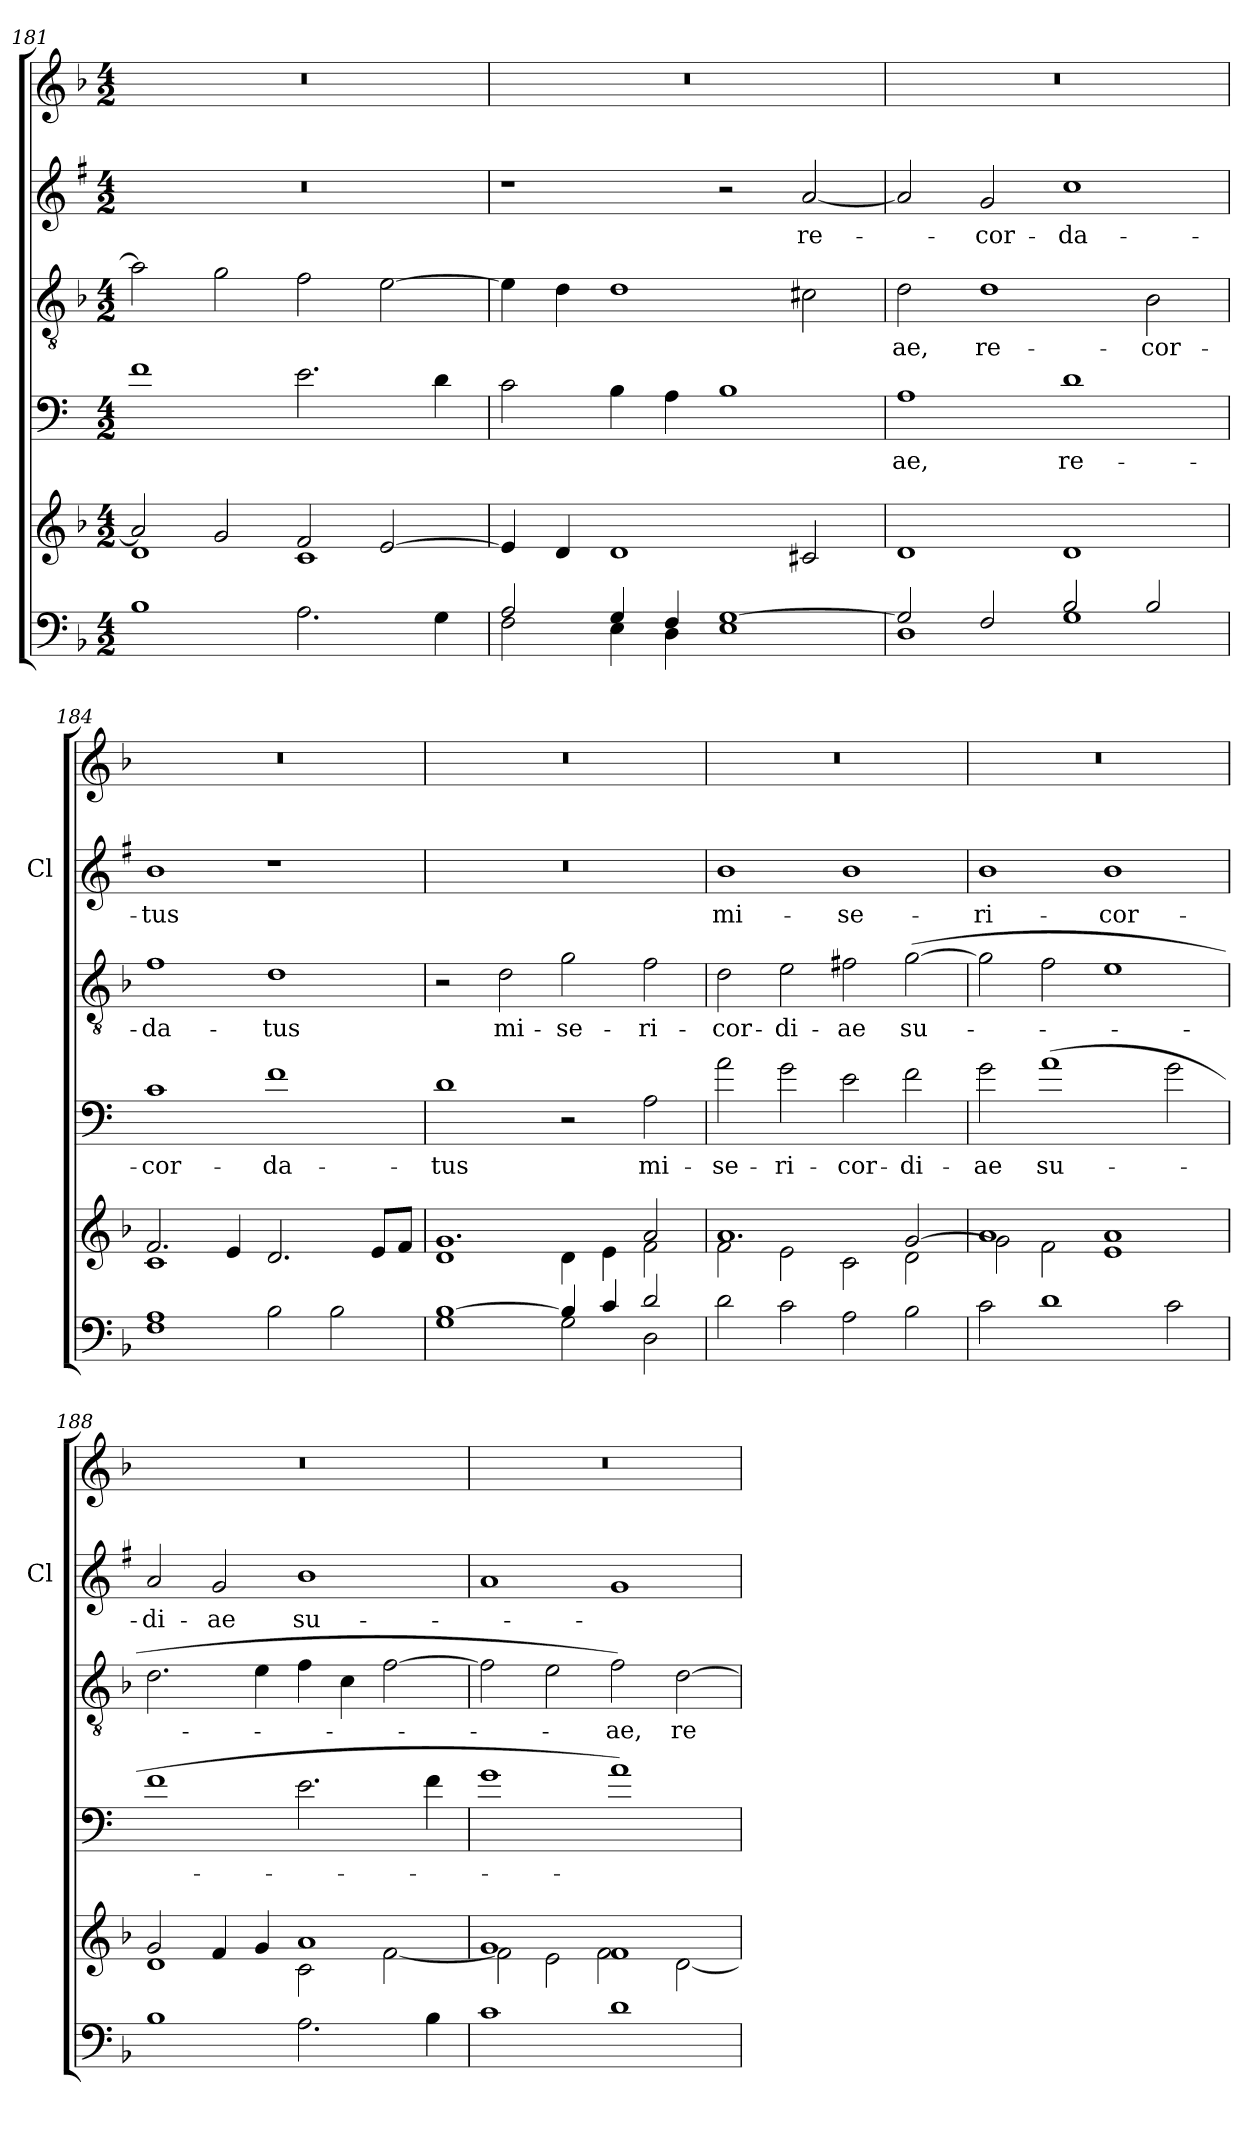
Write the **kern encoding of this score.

**kern	**kern	**kern	**text	**kern	**text	**kern	**text	**kern
*part5	*part5	*part4	*part4	*part3	*part3	*part2	*part2	*part1
*staff6	*staff5	*staff4	*staff4	*staff3	*staff3	*staff2	*staff2	*staff1
*	*	*	*	*	*	*I'Cl	*	*
*clefF4	*clefG2	*clefF4	*	*clefGv2	*	*clefG2	*	*clefG2
*	*	*ITrd4c7	*	*	*	*ITrd1c2	*	*
*k[b-]	*k[b-]	*k[b-]	*	*k[b-]	*	*k[b-]	*	*k[b-]
*F:	*F:	*F:	*	*F:	*	*F:	*	*F:
*M4/2	*M4/2	*M4/2	*	*M4/2	*	*M4/2	*	*M4/2
=181	=181	=181	=181	=181	=181	=181	=181	=181
*^	*^	*	*	*	*	*	*	*
0ryy	1B-	2a/]	1d	1B-	.	2a\]	.	0r	.	0r
.	.	2g/	.	.	.	2g\	.	.	.	.
.	2.A\	2f/	1c	2.A\	.	2f\	.	.	.	.
.	.	[2e/	.	.	.	[2e\	.	.	.	.
.	4G\	.	.	4G\	.	.	.	.	.	.
*	*	*v	*v	*	*	*	*	*	*	*
=182	=182	=182	=182	=182	=182	=182	=182	=182	=182
2A/	2F\	4e/]	2F\	.	4e\]	.	1r	.	0r
.	.	4d/	.	.	4d\	.	.	.	.
4G/	4E\	1d	4E\	.	1d	.	.	.	.
4F/	4D\	.	4D\	.	.	.	.	.	.
[1G	1E	.	1E	.	.	.	2r	.	.
!	!	!	!	!	!	!	!	!LO:LY:b	!
.	.	2c#X/	.	.	2c#X\	.	[2g/	re-	.
=183	=183	=183	=183	=183	=183	=183	=183	=183	=183
!	!	!	!	!LO:LY:b	!	!LO:LY:b	!	!	!
2G/]	1D	1d	1D	-ae,	2d\	-ae,	2g/]	.	0r
!	!	!	!	!	!	!LO:LY:b	!	!LO:LY:b	!
2F/	.	.	.	.	1d	re-	2f/	-cor-	.
!	!	!	!	!LO:LY:b	!	!	!	!LO:LY:b	!
2B-/	1G	1d	1G	re-	.	.	1b-	-da-	.
!	!	!	!	!	!	!LO:LY:b	!	!	!
2B-/	.	.	.	.	2B-\	-cor-	.	.	.
!!LO:LB:g=z
=184	=184	=184	=184	=184	=184	=184	=184	=184	=184
*	*	*^	*	*	*	*	*	*	*
!	!	!	!	!	!LO:LY:b	!	!LO:LY:b	!	!LO:LY:b	!
1A	1F	2.f/	1c	1F	-cor-	1f	-da-	1a	-tus	0r
.	.	4e/	.	.	.	.	.	.	.	.
!	!	!	!	!	!LO:LY:b	!	!LO:LY:b	!	!	!
1ryy	2B-\	2.d/	1ryy	1B-	-da-	1d	-tus	1r	.	.
.	2B-\	.	.	.	.	.	.	.	.	.
.	.	8e/L	.	.	.	.	.	.	.	.
.	.	8f/J	.	.	.	.	.	.	.	.
=185	=185	=185	=185	=185	=185	=185	=185	=185	=185	=185
!	!	!	!	!	!LO:LY:b	!	!	!	!	!
[1B-	1G	1.g	1d	1G	-tus	2r	.	0r	.	0r
!	!	!	!	!	!	!	!LO:LY:b	!	!	!
.	.	.	.	.	.	2d\	mi-	.	.	.
!	!	!	!	!	!	!	!LO:LY:b	!	!	!
4B-/]	2G\	.	4d\	2r	.	2g\	-se-	.	.	.
4c/	.	.	4e\	.	.	.	.	.	.	.
!	!	!	!	!	!LO:LY:b	!	!LO:LY:b	!	!	!
2d/	2D\	2a/	2f\	2D\	mi-	2f\	-ri-	.	.	.
!!LO:PB:g=z
=186	=186	=186	=186	=186	=186	=186	=186	=186	=186	=186
!	!	!	!	!	!LO:LY:b	!	!LO:LY:b	!	!LO:LY:b	!
0ryy	2d\	1.a	2f\	2d\	-se-	2d\	-cor-	1a	mi-	0r
!	!	!	!	!	!LO:LY:b	!	!LO:LY:b	!	!	!
.	2c\	.	2e\	2c\	-ri-	2e\	-di-	.	.	.
!	!	!	!	!	!LO:LY:b	!	!LO:LY:b	!	!LO:LY:b	!
.	2A\	.	2c\	2A\	-cor-	2f#X\	-ae	1a	-se-	.
!	!	!	!	!	!LO:LY:b	!	!LO:LY:b	!	!	!
.	2B-\	[2g/	2d\	2B-\	-di-	(>[2g\	su-	.	.	.
=187	=187	=187	=187	=187	=187	=187	=187	=187	=187	=187
!	!	!	!	!	!LO:LY:b	!	!	!	!LO:LY:b	!
0ryy	2c\	1a	2g\]	2c\	-ae	2g\]	.	1a	-ri-	0r
!	!	!	!	!	!LO:LY:b	!	!	!	!	!
.	1d	.	2f\	(>1d	su-	2f\	.	.	.	.
!	!	!	!	!	!	!	!	!	!LO:LY:b	!
.	.	1a	1e	.	.	1e	.	1a	-cor-	.
.	2c\	.	.	2c\	.	.	.	.	.	.
=188	=188	=188	=188	=188	=188	=188	=188	=188	=188	=188
!	!	!	!	!	!	!	!	!	!LO:LY:b	!
0ryy	1B-	2g/	1d	1B-	.	2.d\	.	2g/	-di-	0r
!	!	!	!	!	!	!	!	!	!LO:LY:b	!
.	.	4f/	.	.	.	.	.	2f/	-ae	.
.	.	4g/	.	.	.	4e\	.	.	.	.
!	!	!	!	!	!	!	!	!	!LO:LY:b	!
.	2.A\	1a	2c\	2.A\	.	4f\	.	1a	su-	.
.	.	.	.	.	.	4c\	.	.	.	.
.	.	.	[2f\	.	.	[2f\	.	.	.	.
.	4B-\	.	.	4B-\	.	.	.	.	.	.
=189	=189	=189	=189	=189	=189	=189	=189	=189	=189	=189
0ryy	1c	1g	2f\]	1c	.	2f\]	.	1g	.	0r
.	.	.	2e\	.	.	2e\	.	.	.	.
!	!	!	!	!	!	!	!LO:LY:b	!	!	!
.	1d	1f	2f\	1d)	.	2f\)	-ae,	1f	.	.
!	!	!	!	!	!	!	!LO:LY:b	!	!	!
.	.	.	[2d\	.	.	[2d\	re-	.	.	.
*v	*v	*	*	*	*	*	*	*	*	*
*	*v	*v	*	*	*	*	*	*	*
=	=	=	=	=	=	=	=	=
*-	*-	*-	*-	*-	*-	*-	*-	*-
